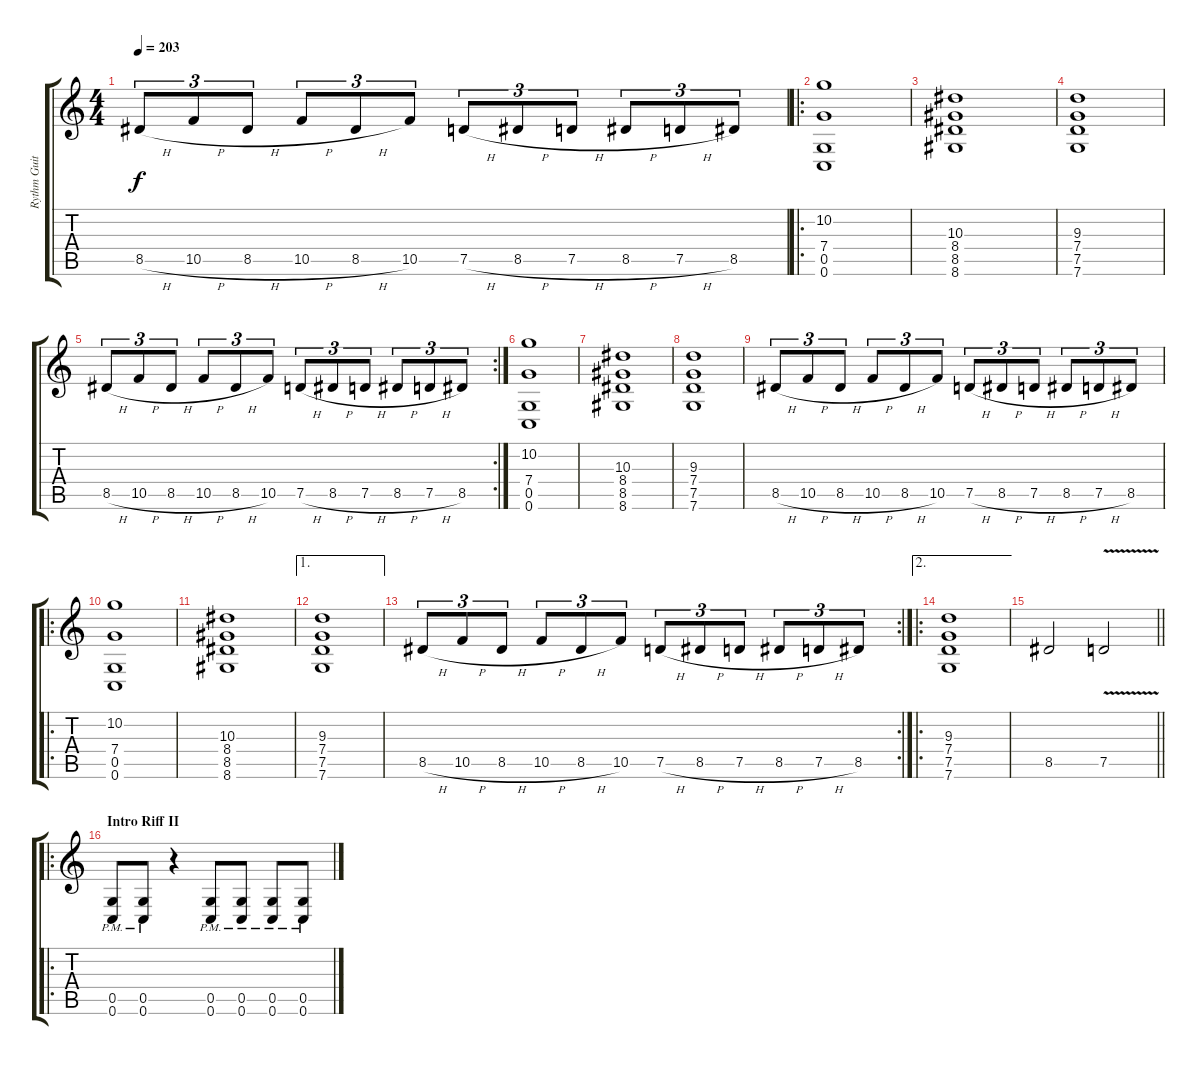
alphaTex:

\track ("Rythm Guitar I" "Rythm Guit") {instrument distortionguitar}
\staff {score tabs}
\tuning (D4 A3 F3 C3 G2 C2) {hide}
\ts (4 4)
\tempo 203
\clef g2
\ks c
8.5{h}.8{tu (3 2) dy f} 10.5{h}.8{tu (3 2)} 8.5{h}.8{tu (3 2)} 10.5{h}.8{tu (3 2)} 8.5{h}.8{tu (3 2)} 10.5.8{tu (3 2)} 7.5{h}.8{tu (3 2)} 8.5{h}.8{tu (3 2)} 7.5{h}.8{tu (3 2)} 8.5{h}.8{tu (3 2)} 7.5{h}.8{tu (3 2)} 8.5.8{tu (3 2)} |
\ro
(10.2 7.4 0.5 0.6).1 |
(10.3 8.4 8.5 8.6).1 |
(9.3 7.4 7.5 7.6).1 |
\rc 2
8.5{h}.8{tu (3 2)} 10.5{h}.8{tu (3 2)} 8.5{h}.8{tu (3 2)} 10.5{h}.8{tu (3 2)} 8.5{h}.8{tu (3 2)} 10.5.8{tu (3 2)} 7.5{h}.8{tu (3 2)} 8.5{h}.8{tu (3 2)} 7.5{h}.8{tu (3 2)} 8.5{h}.8{tu (3 2)} 7.5{h}.8{tu (3 2)} 8.5.8{tu (3 2)} |
(10.2 7.4 0.5 0.6).1 |
(10.3 8.4 8.5 8.6).1 |
(9.3 7.4 7.5 7.6).1 |
8.5{h}.8{tu (3 2)} 10.5{h}.8{tu (3 2)} 8.5{h}.8{tu (3 2)} 10.5{h}.8{tu (3 2)} 8.5{h}.8{tu (3 2)} 10.5.8{tu (3 2)} 7.5{h}.8{tu (3 2)} 8.5{h}.8{tu (3 2)} 7.5{h}.8{tu (3 2)} 8.5{h}.8{tu (3 2)} 7.5{h}.8{tu (3 2)} 8.5.8{tu (3 2)} |
\ro
(10.2 7.4 0.5 0.6).1 |
(10.3 8.4 8.5 8.6).1 |
\ae 1
(9.3 7.4 7.5 7.6).1 |
\rc 2
8.5{h}.8{tu (3 2)} 10.5{h}.8{tu (3 2)} 8.5{h}.8{tu (3 2)} 10.5{h}.8{tu (3 2)} 8.5{h}.8{tu (3 2)} 10.5.8{tu (3 2)} 7.5{h}.8{tu (3 2)} 8.5{h}.8{tu (3 2)} 7.5{h}.8{tu (3 2)} 8.5{h}.8{tu (3 2)} 7.5{h}.8{tu (3 2)} 8.5.8{tu (3 2)} |
\ae 2
\ro
(9.3 7.4 7.5 7.6).1 |
\barLineRight lightlight
8.5.2{volume 14} 7.5{v}.2 |
\ro
\section ("" "Intro Riff II")
(0.5{pm} 0.6{pm}).8{volume 13} (0.5{pm} 0.6{pm}).8 r.4 (0.5{pm} 0.6{pm}).8 (0.5{pm} 0.6{pm}).8 (0.5{pm} 0.6{pm}).8 (0.5{pm} 0.6{pm}).8
